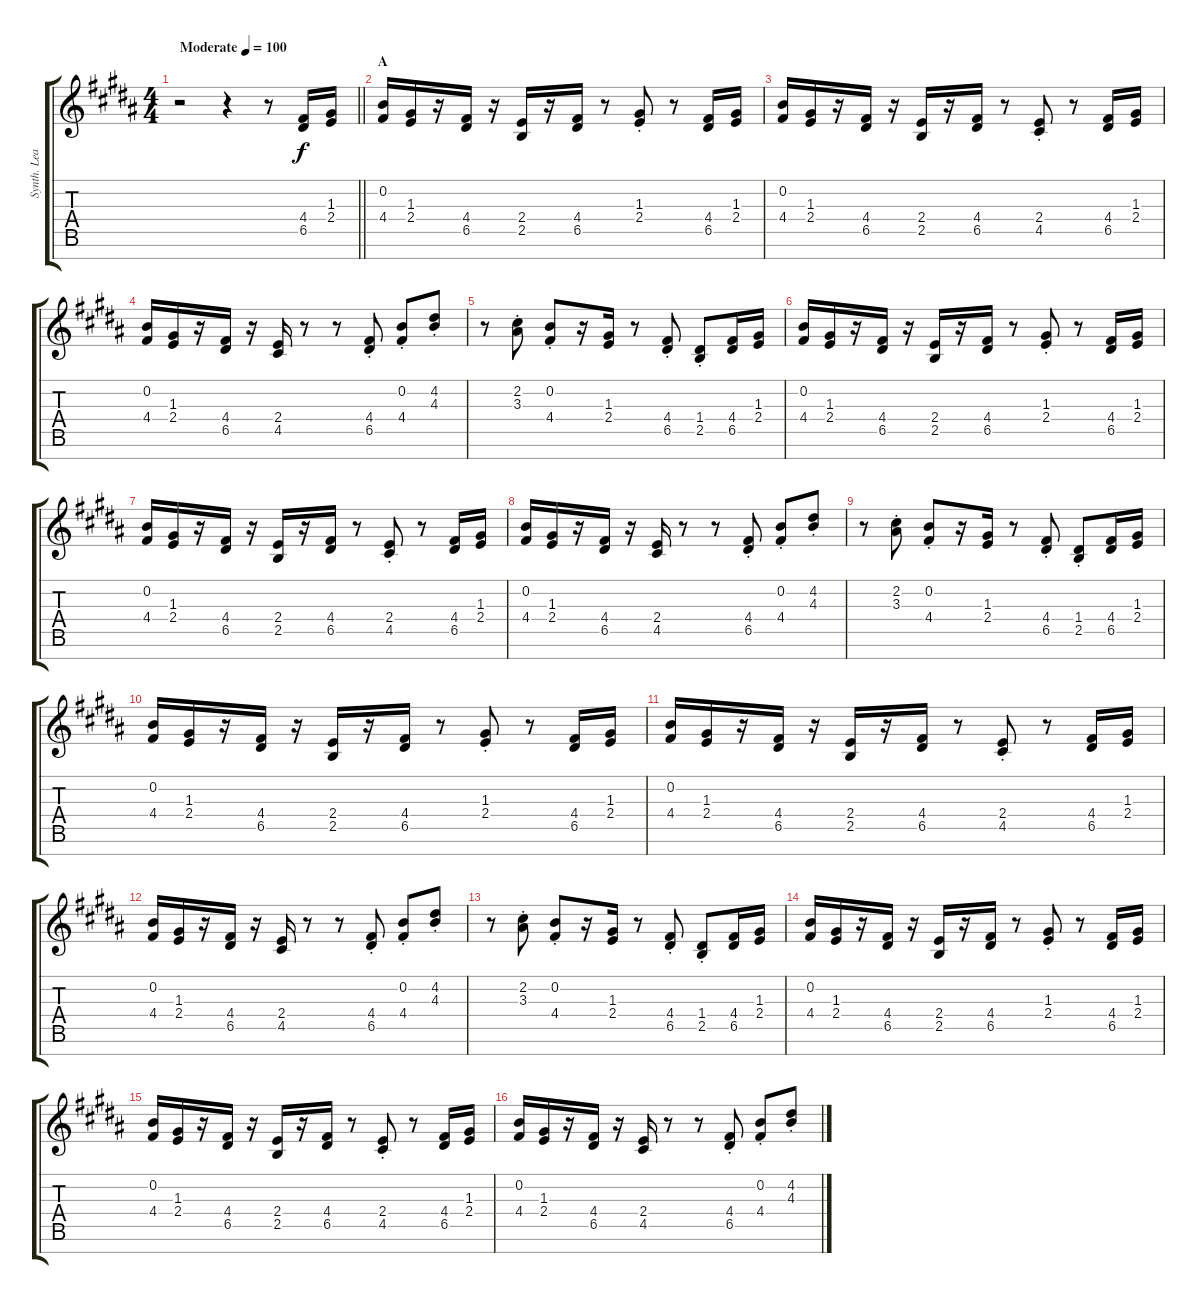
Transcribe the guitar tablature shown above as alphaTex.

\track ("Synth. Lead" "Synth. Lea") {instrument marimba}
\staff {score tabs}
\tuning (E5 B4 G4 D4 A3 E3 B2) {hide}
\ts (4 4)
\tempo (100 "Moderate")
\clef g2
\barLineRight lightlight
\ks b
r.2{dy f instrument marimba} r.4 r.8 (4.4 6.5).16 (1.3 2.4).16 |
\section ("" "A")
(0.2 4.4).16 (1.3 2.4).16 r.16 (4.4 6.5).16 r.16 (2.4 2.5).16 r.16 (4.4 6.5).16 r.8 (1.3{st} 2.4{st}).8 r.8 (4.4 6.5).16 (1.3 2.4).16 |
(0.2 4.4).16 (1.3 2.4).16 r.16 (4.4 6.5).16 r.16 (2.4 2.5).16 r.16 (4.4 6.5).16 r.8 (2.4{st} 4.5{st}).8 r.8 (4.4 6.5).16 (1.3 2.4).16 |
(0.2 4.4).16 (1.3 2.4).16 r.16 (4.4 6.5).16 r.16 (2.4 4.5).16 r.8 r.8 (4.4{st} 6.5{st}).8 (0.2{st} 4.4{st}).8 (4.2{st} 4.3{st}).8 |
r.8 (2.2{st} 3.3{st}).8 (0.2{st} 4.4{st}).8 r.16 (1.3 2.4).16 r.8 (4.4{st} 6.5{st}).8 (1.4{st} 2.5{st}).8 (4.4 6.5).16 (1.3 2.4).16 |
(0.2 4.4).16 (1.3 2.4).16 r.16 (4.4 6.5).16 r.16 (2.4 2.5).16 r.16 (4.4 6.5).16 r.8 (1.3{st} 2.4{st}).8 r.8 (4.4 6.5).16 (1.3 2.4).16 |
(0.2 4.4).16 (1.3 2.4).16 r.16 (4.4 6.5).16 r.16 (2.4 2.5).16 r.16 (4.4 6.5).16 r.8 (2.4{st} 4.5{st}).8 r.8 (4.4 6.5).16 (1.3 2.4).16 |
(0.2 4.4).16 (1.3 2.4).16 r.16 (4.4 6.5).16 r.16 (2.4 4.5).16 r.8 r.8 (4.4{st} 6.5{st}).8 (0.2{st} 4.4{st}).8 (4.2{st} 4.3{st}).8 |
r.8 (2.2{st} 3.3{st}).8 (0.2{st} 4.4{st}).8 r.16 (1.3 2.4).16 r.8 (4.4{st} 6.5{st}).8 (1.4{st} 2.5{st}).8 (4.4 6.5).16 (1.3 2.4).16 |
(0.2 4.4).16 (1.3 2.4).16 r.16 (4.4 6.5).16 r.16 (2.4 2.5).16 r.16 (4.4 6.5).16 r.8 (1.3{st} 2.4{st}).8 r.8 (4.4 6.5).16 (1.3 2.4).16 |
(0.2 4.4).16 (1.3 2.4).16 r.16 (4.4 6.5).16 r.16 (2.4 2.5).16 r.16 (4.4 6.5).16 r.8 (2.4{st} 4.5{st}).8 r.8 (4.4 6.5).16 (1.3 2.4).16 |
(0.2 4.4).16 (1.3 2.4).16 r.16 (4.4 6.5).16 r.16 (2.4 4.5).16 r.8 r.8 (4.4{st} 6.5{st}).8 (0.2{st} 4.4{st}).8 (4.2{st} 4.3{st}).8 |
r.8 (2.2{st} 3.3{st}).8 (0.2{st} 4.4{st}).8 r.16 (1.3 2.4).16 r.8 (4.4{st} 6.5{st}).8 (1.4{st} 2.5{st}).8 (4.4 6.5).16 (1.3 2.4).16 |
(0.2 4.4).16 (1.3 2.4).16 r.16 (4.4 6.5).16 r.16 (2.4 2.5).16 r.16 (4.4 6.5).16 r.8 (1.3{st} 2.4{st}).8 r.8 (4.4 6.5).16 (1.3 2.4).16 |
(0.2 4.4).16 (1.3 2.4).16 r.16 (4.4 6.5).16 r.16 (2.4 2.5).16 r.16 (4.4 6.5).16 r.8 (2.4{st} 4.5{st}).8 r.8 (4.4 6.5).16 (1.3 2.4).16 |
(0.2 4.4).16 (1.3 2.4).16 r.16 (4.4 6.5).16 r.16 (2.4 4.5).16 r.8 r.8 (4.4{st} 6.5{st}).8 (0.2{st} 4.4{st}).8 (4.2{st} 4.3{st}).8
